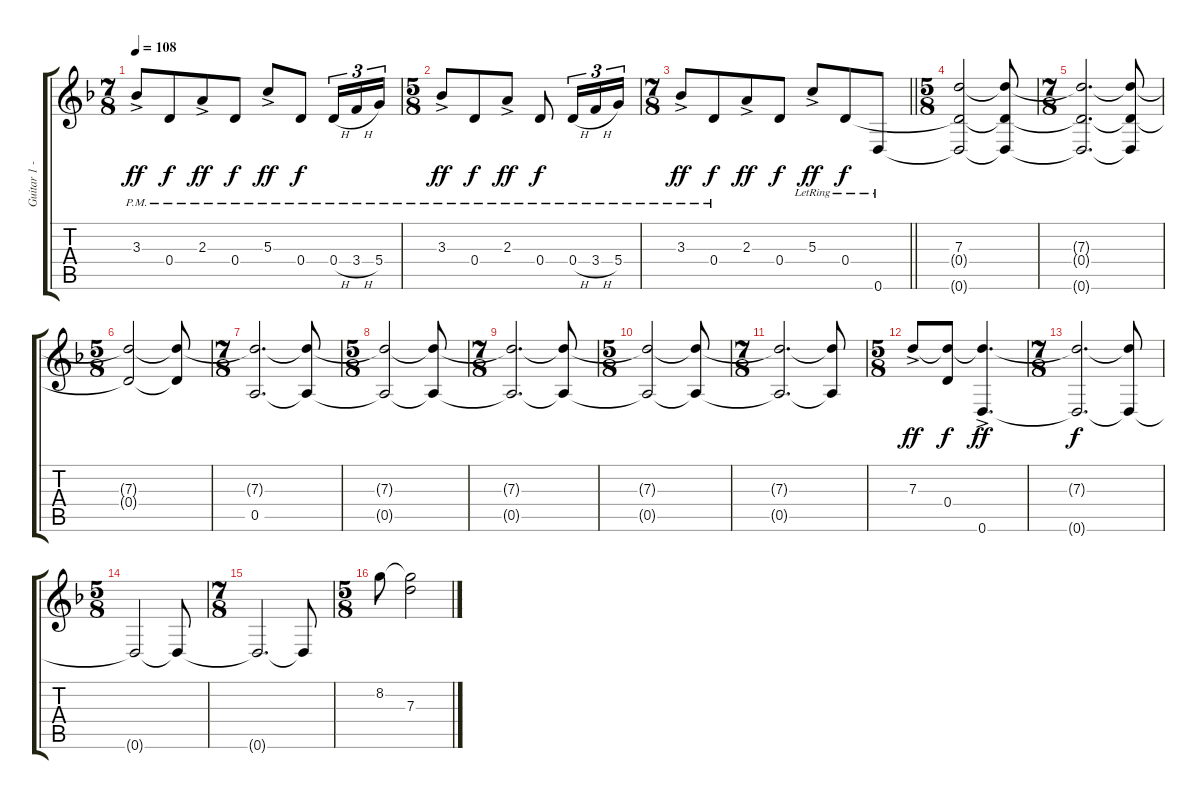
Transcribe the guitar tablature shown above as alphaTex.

\track ("Guitar 1 - hidden" "Guitar 1 -") {instrument overdrivenguitar}
\staff {score tabs}
\tuning (E4 B3 G3 D3 A2 D2) {hide}
\ts (7 8)
\tempo 108
\clef g2
\ks dminor
3.3{ac pm}.8{dy ff} 0.4{pm}.8{dy f} 2.3{ac pm}.8{dy ff} 0.4{pm}.8{dy f} 5.3{ac pm}.8{dy ff} 0.4{pm}.8{dy f} 0.4{h pm}.16{tu (3 2)} 3.4{h pm}.16{tu (3 2)} 5.4{pm}.16{tu (3 2)} |
\ts (5 8)
3.3{ac pm}.8{dy ff} 0.4{pm}.8{dy f} 2.3{ac pm}.8{dy ff} 0.4{pm}.8{dy f} 0.4{h pm}.16{tu (3 2)} 3.4{h pm}.16{tu (3 2)} 5.4{pm}.16{tu (3 2)} |
\ts (7 8)
\barLineRight lightlight
3.3{ac pm}.8{dy ff} 0.4{pm}.8{dy f} 2.3{ac}.8{dy ff} 0.4.8{dy f} 5.3{ac lr}.8{dy ff} 0.4{lr}.8{dy f} 0.6{lr}.8 |
\ts (5 8)
(7.3 0.4{t} 0.6{t}).2 (7.3{t} 0.4{t} 0.6{t}).8 |
\ts (7 8)
(7.3{t} 0.4{t} 0.6{t}).2{d} (7.3{t} 0.4{t} 0.6{t}).8 |
\ts (5 8)
(7.3{t} 0.4{t}).2 (7.3{t} 0.4{t}).8 |
\ts (7 8)
(7.3{t} 0.5).2{d} (7.3{t} 0.5{t}).8 |
\ts (5 8)
(7.3{t} 0.5{t}).2 (7.3{t} 0.5{t}).8 |
\ts (7 8)
(7.3{t} 0.5{t}).2{d} (7.3{t} 0.5{t}).8 |
\ts (5 8)
(7.3{t} 0.5{t}).2 (7.3{t} 0.5{t}).8 |
\ts (7 8)
(7.3{t} 0.5{t}).2{d} (7.3{t} 0.5{t}).8 |
\ts (5 8)
7.3{ac}.8{dy ff} (7.3{t} 0.4).8{dy f} (7.3{t} 0.6{ac}).4{d dy ff} |
\ts (7 8)
(7.3{t} 0.6{t}).2{d dy f} (7.3{t} 0.6{t}).8 |
\ts (5 8)
0.6{t}.2 0.6{t}.8 |
\ts (7 8)
0.6{t}.2{d} 0.6{t}.8 |
\ts (5 8)
8.2.8 (8.2{t} 7.3).2
